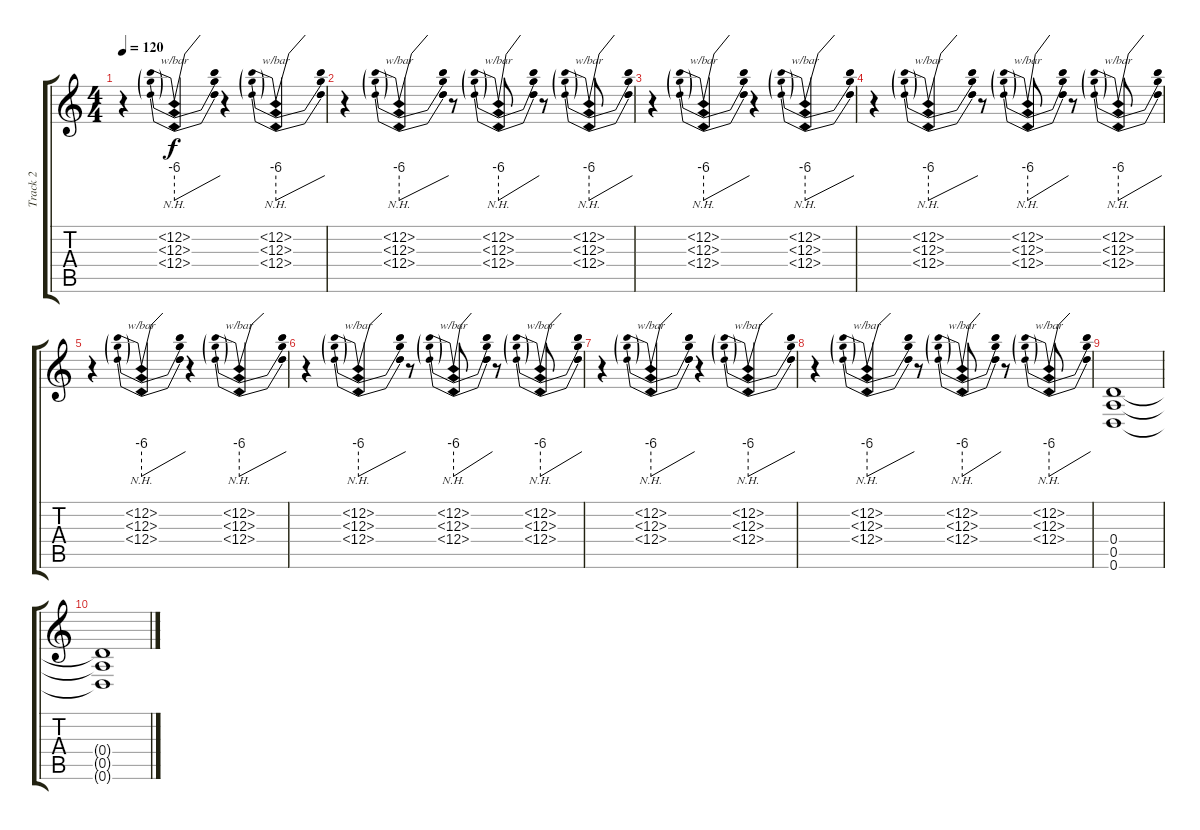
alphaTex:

\track ("Track 2" "Track 2") {instrument distortionguitar}
\staff {score tabs}
\tuning (E4 B3 G3 D3 A2 D2) {hide}
\ts (4 4)
\tempo 120
\clef g2
\ks c
r.4{dy f} (12.2{nh} 12.3{nh} 12.4{nh}).4{tbe (predivedive default 0 -24 60 0)} r.4 (12.2{nh} 12.3{nh} 12.4{nh}).4{tbe (predivedive default 0 -24 60 0)} |
r.4 (12.2{nh} 12.3{nh} 12.4{nh}).4{tbe (predivedive default 0 -24 60 0)} r.8 (12.2{nh} 12.3{nh} 12.4{nh}).8{tbe (predivedive default 0 -24 60 0)} r.8 (12.2{nh} 12.3{nh} 12.4{nh}).8{tbe (predivedive default 0 -24 60 0)} |
r.4 (12.2{nh} 12.3{nh} 12.4{nh}).4{tbe (predivedive default 0 -24 60 0)} r.4 (12.2{nh} 12.3{nh} 12.4{nh}).4{tbe (predivedive default 0 -24 60 0)} |
r.4 (12.2{nh} 12.3{nh} 12.4{nh}).4{tbe (predivedive default 0 -24 60 0)} r.8 (12.2{nh} 12.3{nh} 12.4{nh}).8{tbe (predivedive default 0 -24 60 0)} r.8 (12.2{nh} 12.3{nh} 12.4{nh}).8{tbe (predivedive default 0 -24 60 0)} |
r.4 (12.2{nh} 12.3{nh} 12.4{nh}).4{tbe (predivedive default 0 -24 60 0)} r.4 (12.2{nh} 12.3{nh} 12.4{nh}).4{tbe (predivedive default 0 -24 60 0)} |
r.4 (12.2{nh} 12.3{nh} 12.4{nh}).4{tbe (predivedive default 0 -24 60 0)} r.8 (12.2{nh} 12.3{nh} 12.4{nh}).8{tbe (predivedive default 0 -24 60 0)} r.8 (12.2{nh} 12.3{nh} 12.4{nh}).8{tbe (predivedive default 0 -24 60 0)} |
r.4 (12.2{nh} 12.3{nh} 12.4{nh}).4{tbe (predivedive default 0 -24 60 0)} r.4 (12.2{nh} 12.3{nh} 12.4{nh}).4{tbe (predivedive default 0 -24 60 0)} |
r.4 (12.2{nh} 12.3{nh} 12.4{nh}).4{tbe (predivedive default 0 -24 60 0)} r.8 (12.2{nh} 12.3{nh} 12.4{nh}).8{tbe (predivedive default 0 -24 60 0)} r.8 (12.2{nh} 12.3{nh} 12.4{nh}).8{tbe (predivedive default 0 -24 60 0)} |
(0.4 0.5 0.6).1 |
(0.4{t} 0.5{t} 0.6{t}).1
